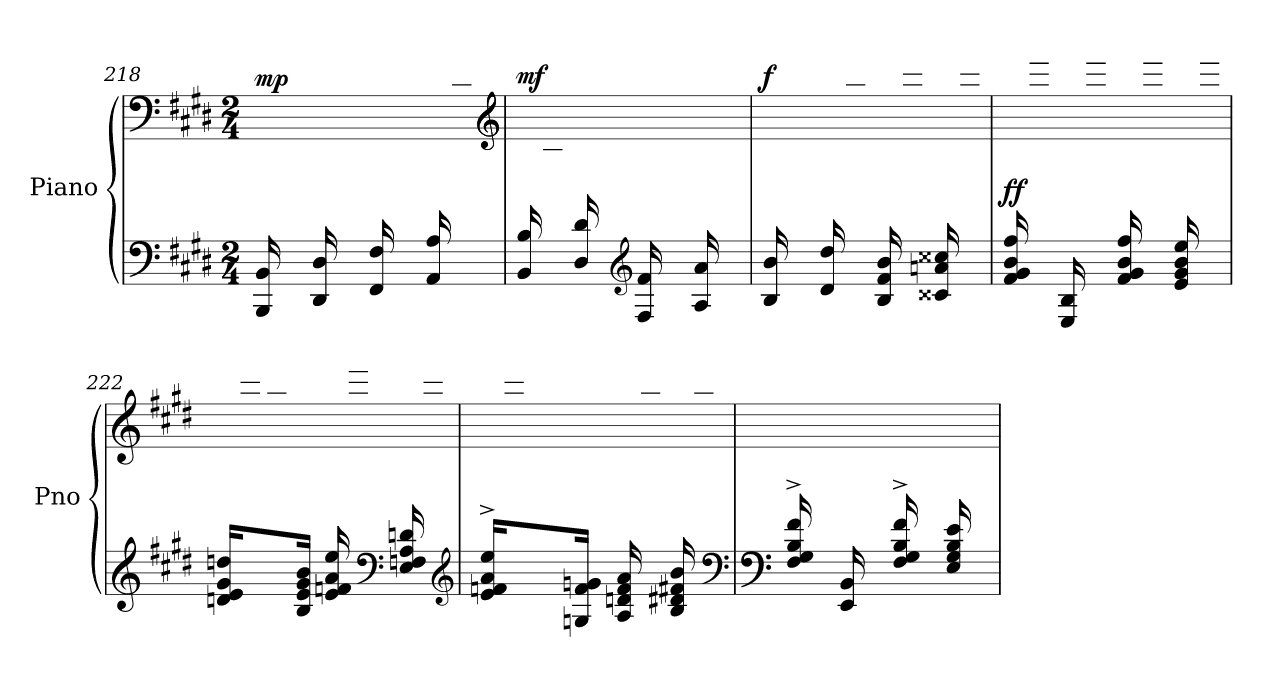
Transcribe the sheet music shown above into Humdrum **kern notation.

**kern	**kern	**dynam
*part1	*part1	*part1
*staff2	*staff1	*staff1/2
*I"Piano	*	*
*I'Pno	*	*
*clefF4	*clefF4	*
*k[f#c#g#d#]	*k[f#c#g#d#]	*
*E:	*E:	*
*M2/4	*M2/4	*
=218	=218	=218
*	*^	*
!	!	!	!LO:DY:a
16BBB/ 16BB/LL	2ryy	16ryy	mp
16ryy	.	16C##X\ 16F#\	.
16DD#/ 16D#/	.	16ryy	.
16ryy	.	16E#X\ 16A\JJ	.
16FF#/ 16F#/LL	.	16ryy	.
16ryy	.	16G#\ 16B#X\	.
16AA/ 16A/	.	16ryy	.
16ryy	.	16A#X\ 16d#\JJ	.
*	*clefG2	*	*
=219	=219	=219	=219
!	!	!	!LO:DY:a
16BB/ 16B/LL	2ryy	16ryy	mf
16ryy	.	16c##X\ 16f#\	.
16D#/ 16d#/	.	16ryy	.
16ryy	.	16e#X\ 16a\JJ	.
*clefG2	*	*	*
16F#/ 16f#/LL	.	16ryy	.
16ryy	.	16g#\ 16b#X\	.
16A/ 16a/	.	16ryy	.
16ryy	.	16a#X\ 16dd#\JJ	.
=220	=220	=220	=220
!	!	!	!LO:DY:a
16B/ 16b/LL	2ryy	16ryy	f
16ryy	.	16cc##X\ 16ff#\	.
16d#/ 16dd#/	.	16ryy	.
16ryy	.	16ee#X\ 16aa\JJ	.
16B/ 16f#/ 16b/LL	.	16ryy	.
16ryy	.	16cc#X\ 16ff#\ 16ccc#\	.
16c##X/ 16an/ 16cc##X/	.	16ryy	.
16ryy	.	16dd#\ 16aa\ 16ddd#\JJ	.
!!LO:LB:g=z	!!
=221	=221	=221	=221
!	!	!	!LO:DY:a=2
16f#/ 16g#/ 16b/ 16ff#/LL	2ryy	16ryy	ff
16ryy	.	16ff#\ 16gg#\ 16bb\ 16fff#\	.
16E/ 16B/	.	16ryy	.
16ryy	.	16ee\ 16gg#\ 16bb\ 16eee\JJ	.
16f#/ 16g#/ 16b/ 16ff#/LL	.	16ryy	.
16ryy	.	16ff#\ 16gg#\ 16bb\ 16fff#\	.
16e/ 16g#/ 16b/ 16ee/	.	16ryy	.
16ryy	.	16ee\ 16gg#\ 16bb\ 16eee\JJ	.
=222	=222	=222	=222
16dn/ 16e/ 16g#/ 16ddn/LL	2ryy	16ryy	.
8ryy	.	16ccn\ 16gg#\ 16cccn\	.
.	.	16b\ 16gg#\ 16bb\	.
16B/ 16e/ 16g#/ 16b/JJ	.	8ryy	.
16e/ 16fn/ 16a/ 16ee/LL	.	.	.
16ryy	.	16ee\ 16ffn\ 16aa\ 16eee\	.
*clefF4	*	*	*
16E/ 16Fn/ 16A/ 16dn/	.	16ryy	.
16ryy	.	16dd\ 16ffn\ 16aa\ 16dddn\JJ	.
*	*v	*v	*
*clefG2	*	*
=223	=223	=223
*^	*	*
16e/^ 16fn/^ 16a/^ 16ee/^LL	2ryy	16ryy	.
8ryy	.	16ddn\ 16ffn\ 16aa\ 16dddn\	.
.	.	16gn\ 16dd\ 16ff\ 16ggn\	.
16Gn/ 16f/ 16g/JJ	.	8ryy	.
16A/ 16dn/ 16f/ 16a/LL	.	.	.
16ryy	.	16a\ 16dd\ 16ff\ 16aa\	.
16B/ 16d#X/ 16f#X/ 16b/	.	16ryy	.
16ryy	.	16b\ 16dd#X\ 16ff#X\ 16bb\JJ	.
*clefF4	*	*	*
!!LO:LB:g=z
=224	=224	=224	=224
*clefF4	*	*	*
16F#/^ 16G#/^ 16B/^ 16f#/^LL	2ryy	16ryy	.
16ryy	.	16f#\ 16g#\ 16b\ 16ff#\	.
16EE/ 16BB/	.	16ryy	.
16ryy	.	16e\ 16g#\ 16b\ 16ee\JJ	.
16F#/^ 16G#/^ 16B/^ 16f#/^LL	.	16ryy	.
16ryy	.	16f#\ 16g#\ 16b\ 16ff#\	.
16E/ 16G#/ 16B/ 16e/	.	16ryy	.
16ryy	.	16e\ 16g#\ 16b\ 16ee\JJ	.
*v	*v	*	*
=	=	=
*-	*-	*-
